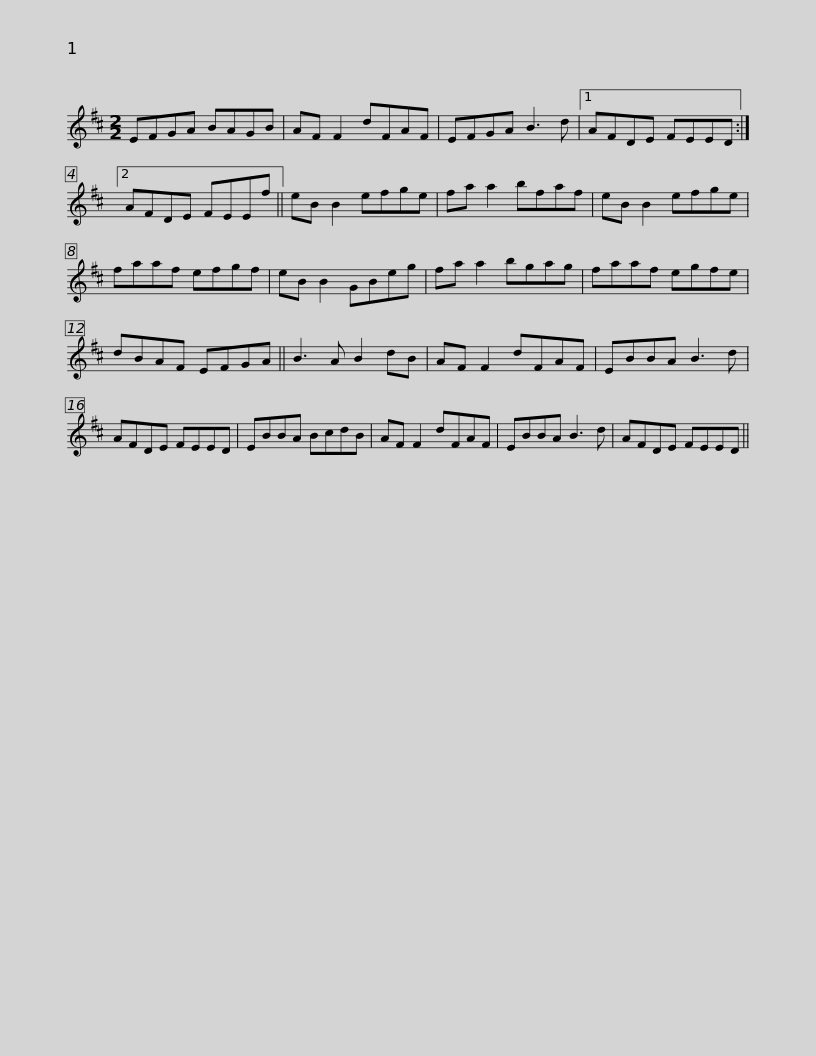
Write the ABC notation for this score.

X:1
L:1/8
M:2/2
I:linebreak $
K:D
V:1 treble
V:1
 EFGA BAGB | AF F2 dFAF | EFGA B3 d |1 AFDE FEED :|2 AFDE FEEf ||$ %5
 eB B2 efge | fa a2 bfaf | eB B2 efge | faaf efgf | eB B2 GBeg | %10
 fa a2 bgag |$ faaf egfe | dBAF EFGA || B3 A B2 dB | AF F2 dFAF | %15
 EBBA B3 d | AFDE FEED |$ EBBA BcdB | AF F2 dFAF | EBBA B3 d | %20
 AFDE FEED || %21
